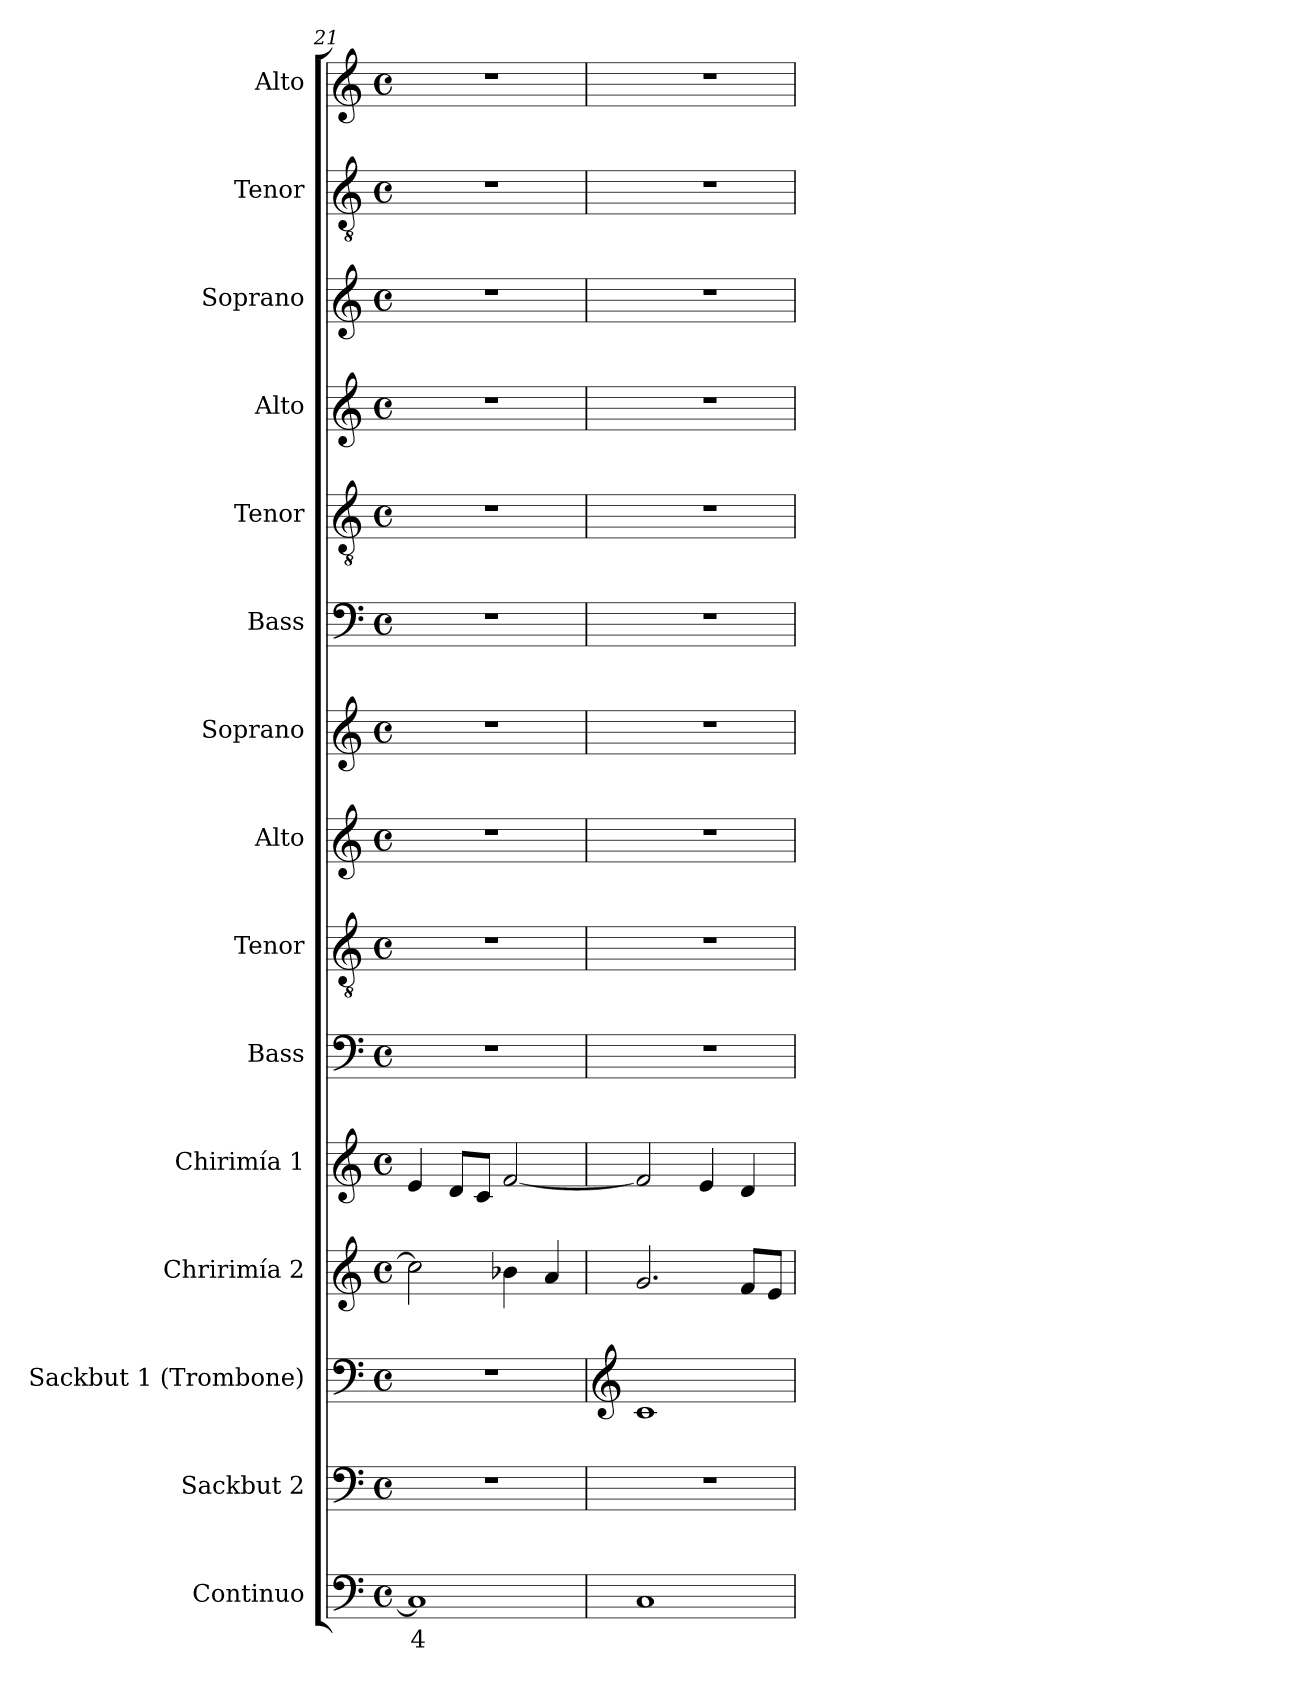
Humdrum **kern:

**kern	**text	**kern	**kern	**kern	**kern	**kern	**kern	**kern	**kern	**kern	**kern	**kern	**kern	**kern	**kern
*part15	*part15	*part14	*part13	*part12	*part11	*part10	*part9	*part8	*part7	*part6	*part5	*part4	*part3	*part2	*part1
*staff15	*staff15	*staff14	*staff13	*staff12	*staff11	*staff10	*staff9	*staff8	*staff7	*staff6	*staff5	*staff4	*staff3	*staff2	*staff1
*I"Continuo	*	*I"Sackbut 2	*I"Sackbut 1 (Trombone)	*I"Chririmía 2	*I"Chirimía 1	*I"Bass	*I"Tenor	*I"Alto	*I"Soprano	*I"Bass	*I"Tenor	*I"Alto	*I"Soprano	*I"Tenor	*I"Alto
*I'Cont.	*	*I'Scbt.	*I'Scbt.	*I'Chi.	*I'Chi.	*I'B.	*I'T.	*I'A.	*I'S.	*I'B.	*I'T.	*I'A.	*I'S.	*I'T.	*I'A.
*clefF4	*	*clefF4	*clefF4	*clefG2	*clefG2	*clefF4	*clefGv2	*clefG2	*clefG2	*clefF4	*clefGv2	*clefG2	*clefG2	*clefGv2	*clefG2
*	*	*	*	*	*	*	*ITrd7c12	*	*	*	*ITrd7c12	*	*	*ITrd7c12	*
*k[]	*	*k[]	*k[]	*k[]	*k[]	*k[]	*k[]	*k[]	*k[]	*k[]	*k[]	*k[]	*k[]	*k[]	*k[]
*C:	*	*C:	*C:	*C:	*C:	*C:	*C:	*C:	*C:	*C:	*C:	*C:	*C:	*C:	*C:
*M4/4	*	*M4/4	*M4/4	*M4/4	*M4/4	*M4/4	*M4/4	*M4/4	*M4/4	*M4/4	*M4/4	*M4/4	*M4/4	*M4/4	*M4/4
*met(c)	*	*met(c)	*met(c)	*met(c)	*met(c)	*met(c)	*met(c)	*met(c)	*met(c)	*met(c)	*met(c)	*met(c)	*met(c)	*met(c)	*met(c)
=21	=21	=21	=21	=21	=21	=21	=21	=21	=21	=21	=21	=21	=21	=21	=21
!	!LO:LY:b:color=#000000	!	!	!	!	!	!	!	!	!	!	!	!	!	!
1Ci]	4	1r	1r	2cci\]	4ei/	1r	1r	1r	1r	1r	1r	1r	1r	1r	1r
.	.	.	.	.	8di/L	.	.	.	.	.	.	.	.	.	.
.	.	.	.	.	8ci/J	.	.	.	.	.	.	.	.	.	.
.	.	.	.	4b-Xi\	[<2fi/	.	.	.	.	.	.	.	.	.	.
.	.	.	.	4ai/	.	.	.	.	.	.	.	.	.	.	.
!!LO:PB:g=z
=22	=22	=22	=22	=22	=22	=22	=22	=22	=22	=22	=22	=22	=22	=22	=22
*	*	*	*clefG2	*	*	*	*	*	*	*	*	*	*	*	*
1Ci	.	1r	1ci	2.gi/	2fi/]	1r	1r	1r	1r	1r	1r	1r	1r	1r	1r
.	.	.	.	.	4ei/	.	.	.	.	.	.	.	.	.	.
.	.	.	.	8fi/L	4di/	.	.	.	.	.	.	.	.	.	.
.	.	.	.	8ei/J	.	.	.	.	.	.	.	.	.	.	.
=	=	=	=	=	=	=	=	=	=	=	=	=	=	=	=
*-	*-	*-	*-	*-	*-	*-	*-	*-	*-	*-	*-	*-	*-	*-	*-
